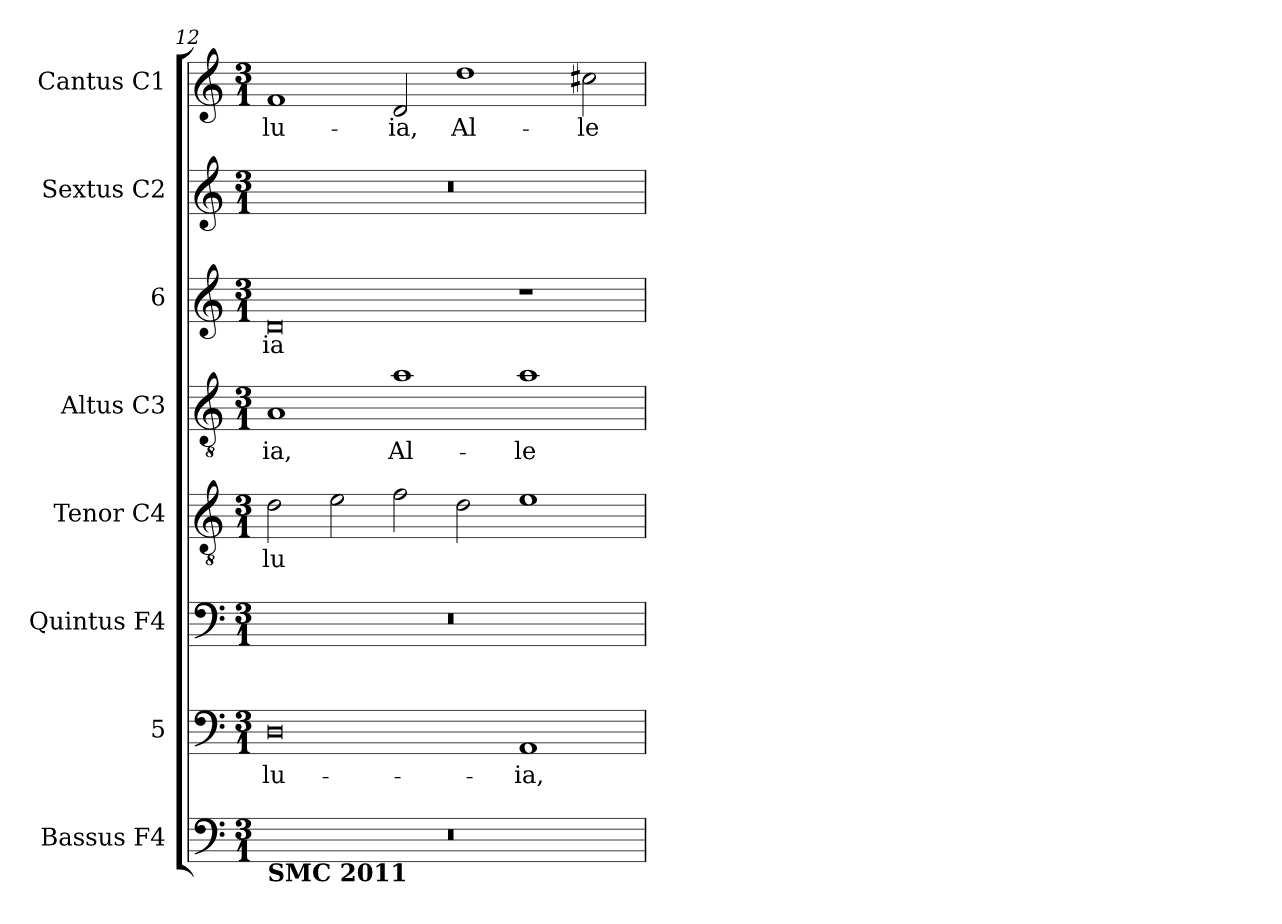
**kern	**kern	**text	**kern	**kern	**text	**kern	**text	**kern	**text	**kern	**kern	**text
*part8	*part7	*part7	*part6	*part5	*part5	*part4	*part4	*part3	*part3	*part2	*part1	*part1
*staff8	*staff7	*staff7	*staff6	*staff5	*staff5	*staff4	*staff4	*staff3	*staff3	*staff2	*staff1	*staff1
*I"Bassus  F4	*I"5	*	*I"Quintus  F4	*I"Tenor  C4	*	*I"Altus  C3	*	*I"6	*	*I"Sextus  C2	*I"Cantus  C1	*
*I'B	*	*	*	*I'T	*	*I'A	*	*	*	*	*I'C	*
*clefF4	*clefF4	*	*clefF4	*clefGv2	*	*clefGv2	*	*clefG2	*	*clefG2	*clefG2	*
*k[]	*k[]	*	*k[]	*k[]	*	*k[]	*	*k[]	*	*k[]	*k[]	*
*C:	*C:	*	*C:	*C:	*	*C:	*	*C:	*	*C:	*C:	*
*M3/1	*M3/1	*	*M3/1	*M3/1	*	*M3/1	*	*M3/1	*	*M3/1	*M3/1	*
=12	=12	=12	=12	=12	=12	=12	=12	=12	=12	=12	=12	=12
!LO:TX:b:B:t=SMC 2011	!	!	!	!	!	!	!	!	!	!	!	!
!	!	!LO:LY:b:cj	!	!	!LO:LY:b:cj	!	!LO:LY:b:cj	!	!LO:LY:b:cj	!	!	!LO:LY:b:cj
0.r	0D	-lu-	0.r	2d\	-lu-	1A	-ia,	0d	-ia	0.r	1f	-lu-
!	!	!	!	!	!LO:LY:b:cj	!	!	!	!	!	!	!
.	.	.	.	2e\	--	.	.	.	.	.	.	.
!	!	!	!	!	!LO:LY:b:cj	!	!LO:LY:b:cj	!	!	!	!	!LO:LY:b:cj
.	.	.	.	2f\	--	1a	Al-	.	.	.	2d/	-ia,
!	!	!	!	!	!LO:LY:b:cj	!	!	!	!	!	!	!LO:LY:b:cj
.	.	.	.	2d\	--	.	.	.	.	.	1dd	Al-
!	!	!LO:LY:b:cj	!	!	!LO:LY:b:cj	!	!LO:LY:b:cj	!	!	!	!	!
.	1AA	-ia,	.	1e	--	1a	-le-	1r	.	.	.	.
!	!	!	!	!	!	!	!	!	!	!	!	!LO:LY:b:cj
.	.	.	.	.	.	.	.	.	.	.	2cc#X\	-le-
=	=	=	=	=	=	=	=	=	=	=	=	=
*-	*-	*-	*-	*-	*-	*-	*-	*-	*-	*-	*-	*-
